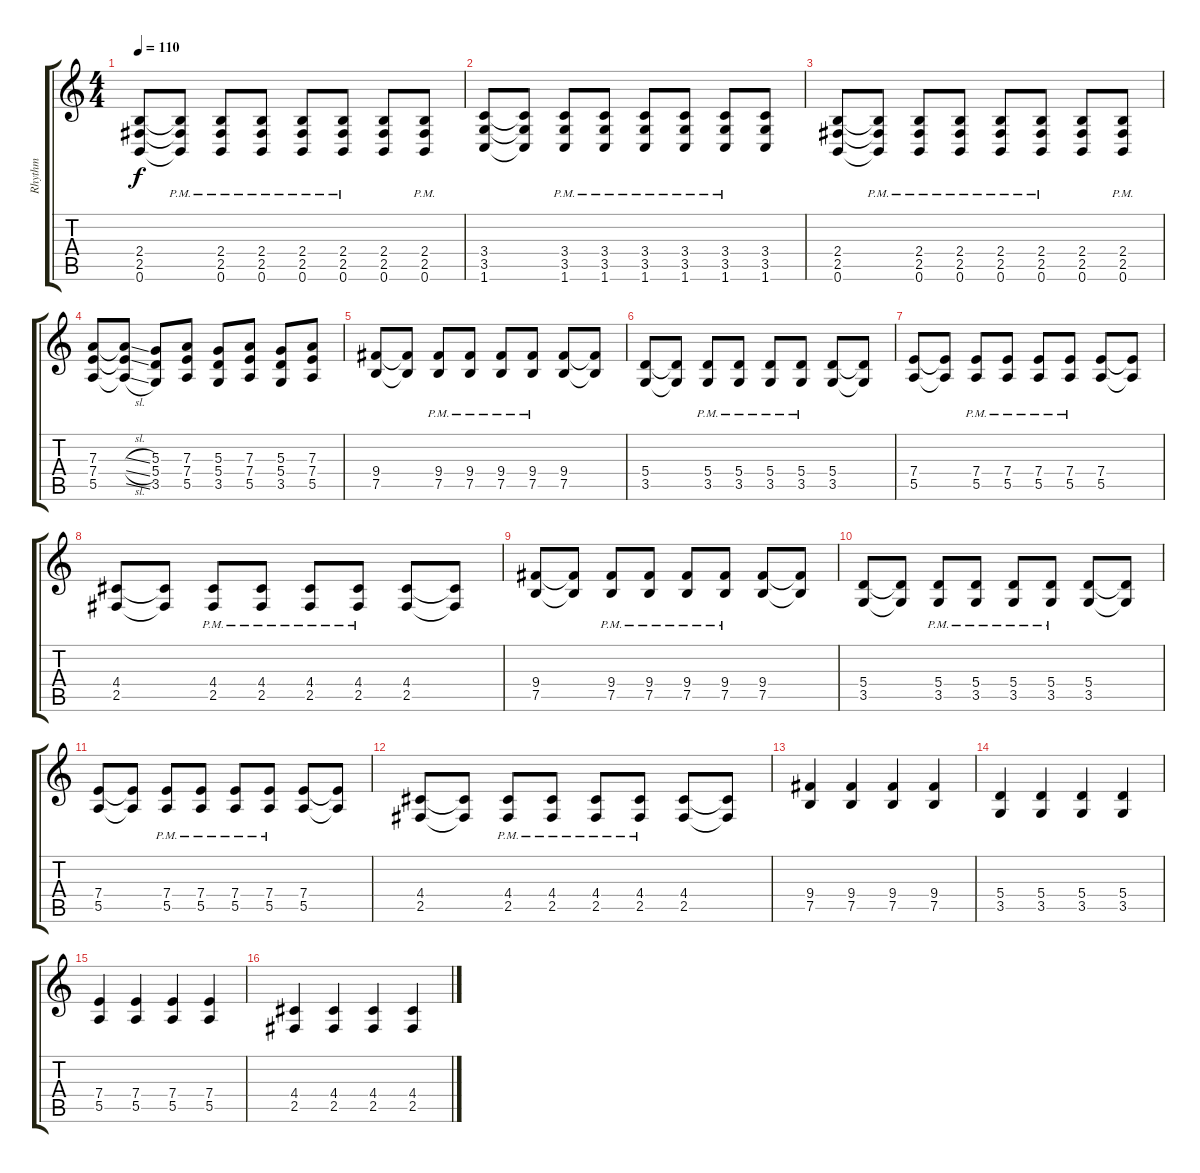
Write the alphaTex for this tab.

\track ("Rhythm" "Rhythm") {instrument distortionguitar}
\staff {score tabs}
\tuning (B3 Gb3 D3 A2 E2 B1) {hide}
\ts (4 4)
\tempo 110
\clef g2
\ks c
(2.4 2.5 0.6).8{dy f} (2.4{pm t} 2.5{pm t} 0.6{pm t}).8 (2.4{pm} 2.5{pm} 0.6{pm}).8 (2.4{pm} 2.5{pm} 0.6{pm}).8 (2.4{pm} 2.5{pm} 0.6{pm}).8 (2.4{pm} 2.5{pm} 0.6{pm}).8 (2.4 2.5 0.6).8 (2.4{pm} 2.5{pm} 0.6).8 |
(3.4 3.5 1.6).8 (3.4{t} 3.5{t} 1.6{t}).8 (3.4{pm} 3.5{pm} 1.6{pm}).8 (3.4{pm} 3.5{pm} 1.6{pm}).8 (3.4{pm} 3.5{pm} 1.6{pm}).8 (3.4{pm} 3.5{pm} 1.6{pm}).8 (3.4{pm} 3.5{pm} 1.6{pm}).8 (3.4 3.5 1.6).8 |
(2.4 2.5 0.6).8 (2.4{pm t} 2.5{pm t} 0.6{pm t}).8 (2.4{pm} 2.5{pm} 0.6{pm}).8 (2.4{pm} 2.5{pm} 0.6{pm}).8 (2.4{pm} 2.5{pm} 0.6{pm}).8 (2.4{pm} 2.5{pm} 0.6{pm}).8 (2.4 2.5 0.6).8 (2.4{pm} 2.5{pm} 0.6).8 |
(7.3 7.4 5.5).8 (7.3{sl t} 7.4{sl t} 5.5{sl t}).8 (5.3 5.4 3.5).8 (7.3 7.4 5.5).8 (5.3 5.4 3.5).8 (7.3 7.4 5.5).8 (5.3 5.4 3.5).8 (7.3 7.4 5.5).8 |
(9.4 7.5).8 (9.4{t} 7.5{t}).8 (9.4{pm} 7.5{pm}).8 (9.4{pm} 7.5{pm}).8 (9.4{pm} 7.5{pm}).8 (9.4{pm} 7.5{pm}).8 (9.4 7.5).8 (9.4{t} 7.5{t}).8 |
(5.4 3.5).8 (5.4{t} 3.5{t}).8 (5.4{pm} 3.5{pm}).8 (5.4{pm} 3.5{pm}).8 (5.4{pm} 3.5{pm}).8 (5.4{pm} 3.5{pm}).8 (5.4 3.5).8 (5.4{t} 3.5{t}).8 |
(7.4 5.5).8 (7.4{t} 5.5{t}).8 (7.4{pm} 5.5{pm}).8 (7.4{pm} 5.5{pm}).8 (7.4{pm} 5.5{pm}).8 (7.4{pm} 5.5{pm}).8 (7.4 5.5).8 (7.4{t} 5.5{t}).8 |
(4.4 2.5).8 (4.4{t} 2.5{t}).8 (4.4{pm} 2.5{pm}).8 (4.4{pm} 2.5{pm}).8 (4.4{pm} 2.5{pm}).8 (4.4{pm} 2.5{pm}).8 (4.4 2.5).8 (4.4{t} 2.5{t}).8 |
(9.4 7.5).8 (9.4{t} 7.5{t}).8 (9.4{pm} 7.5{pm}).8 (9.4{pm} 7.5{pm}).8 (9.4{pm} 7.5{pm}).8 (9.4{pm} 7.5{pm}).8 (9.4 7.5).8 (9.4{t} 7.5{t}).8 |
(5.4 3.5).8 (5.4{t} 3.5{t}).8 (5.4{pm} 3.5{pm}).8 (5.4{pm} 3.5{pm}).8 (5.4{pm} 3.5{pm}).8 (5.4{pm} 3.5{pm}).8 (5.4 3.5).8 (5.4{t} 3.5{t}).8 |
(7.4 5.5).8 (7.4{t} 5.5{t}).8 (7.4{pm} 5.5{pm}).8 (7.4{pm} 5.5{pm}).8 (7.4{pm} 5.5{pm}).8 (7.4{pm} 5.5{pm}).8 (7.4 5.5).8 (7.4{t} 5.5{t}).8 |
(4.4 2.5).8 (4.4{t} 2.5{t}).8 (4.4{pm} 2.5{pm}).8 (4.4{pm} 2.5{pm}).8 (4.4{pm} 2.5{pm}).8 (4.4{pm} 2.5{pm}).8 (4.4 2.5).8 (4.4{t} 2.5{t}).8 |
(9.4 7.5).4 (9.4 7.5).4 (9.4 7.5).4 (9.4 7.5).4 |
(5.4 3.5).4 (5.4 3.5).4 (5.4 3.5).4 (5.4 3.5).4 |
(7.4 5.5).4 (7.4 5.5).4 (7.4 5.5).4 (7.4 5.5).4 |
(4.4 2.5).4 (4.4 2.5).4 (4.4 2.5).4 (4.4 2.5).4
